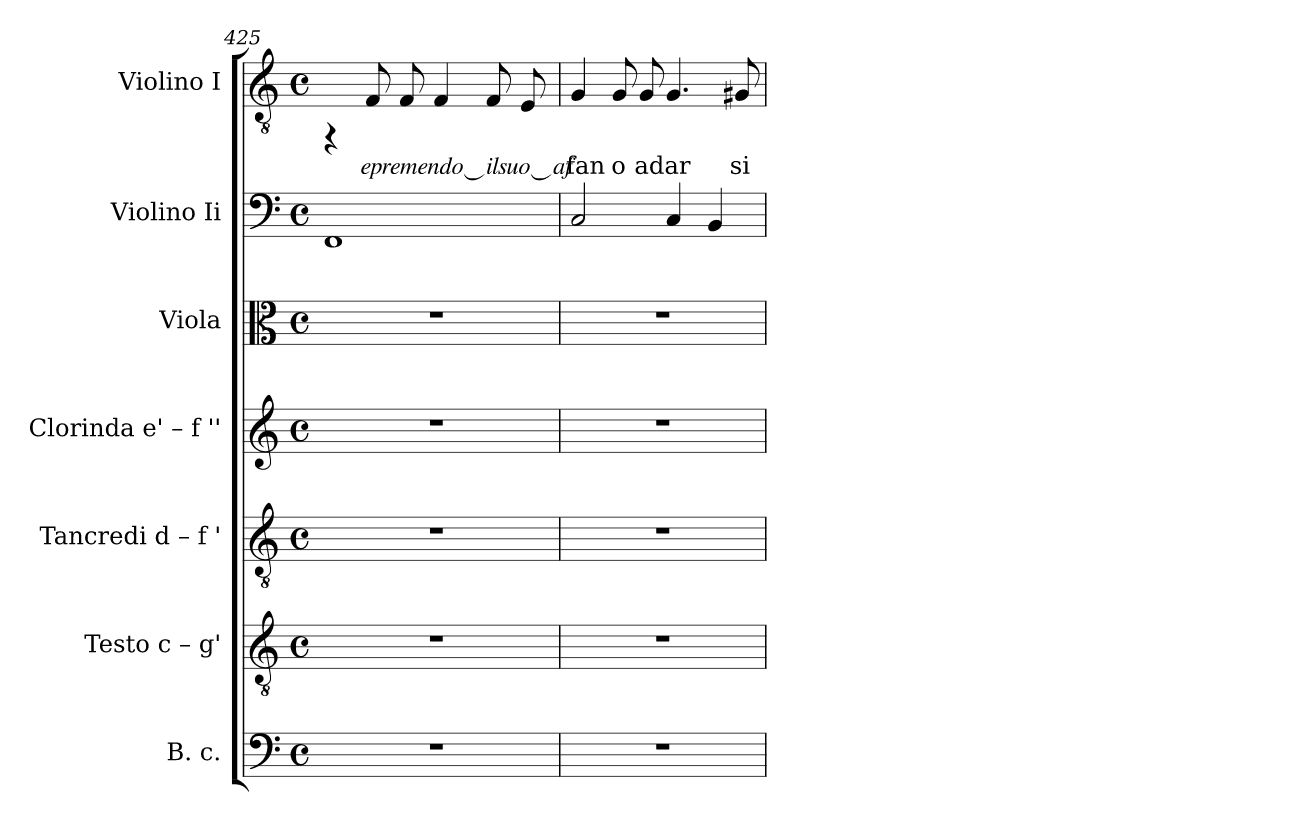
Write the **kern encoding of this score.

**kern	**kern	**kern	**kern	**kern	**kern	**kern	**text
*part7	*part6	*part5	*part4	*part3	*part2	*part1	*part1
*staff7	*staff6	*staff5	*staff4	*staff3	*staff2	*staff1	*staff1
*I"B. c.	*I"Testo  c – g'	*I"Tancredi  d – f '	*I"Clorinda  e' – f ''	*I"Viola	*I"Violino Ii	*I"Violino I	*
*clefF4	*clefGv2	*clefGv2	*clefG2	*clefC3	*clefF4	*clefGv2	*
*k[]	*k[]	*k[]	*k[]	*k[]	*k[]	*k[]	*
*C:	*C:	*C:	*C:	*C:	*C:	*C:	*
*M4/4	*M4/4	*M4/4	*M4/4	*M4/4	*M4/4	*M4/4	*
*met(c)	*met(c)	*met(c)	*met(c)	*met(c)	*met(c)	*met(c)	*
=425	=425	=425	=425	=425	=425	=425	=425
1r	1r	1r	1r	1r	1FF	4rFF	.
!	!	!	!	!	!	!	!LO:LY:b:cj
.	.	.	.	.	.	8F/	epremendo‿ilsuo‿af
!	!	!	!	!	!	!	!LO:LY:b:cj
.	.	.	.	.	.	8F/	.
!	!	!	!	!	!	!	!LO:LY:b:cj
.	.	.	.	.	.	4F/	.
!	!	!	!	!	!	!	!LO:LY:b:cj
.	.	.	.	.	.	8F/	.
!	!	!	!	!	!	!	!LO:LY:b:cj
.	.	.	.	.	.	8E/	.
!!LO:LB:g=z
=426	=426	=426	=426	=426	=426	=426	=426
!	!	!	!	!	!	!	!LO:LY:b:cj
1r	1r	1r	1r	1r	2C/	4G/	fan
!	!	!	!	!	!	!	!LO:LY:b:cj
.	.	.	.	.	.	8G/	o
!	!	!	!	!	!	!	!LO:LY:b:cj
.	.	.	.	.	.	8G/	adar
!	!	!	!	!	!	!	!LO:LY:b:cj
.	.	.	.	.	4C/	4.G/	.
.	.	.	.	.	4BB/	.	.
!	!	!	!	!	!	!	!LO:LY:b:cj
.	.	.	.	.	.	8G#X/	si
=	=	=	=	=	=	=	=
*-	*-	*-	*-	*-	*-	*-	*-
